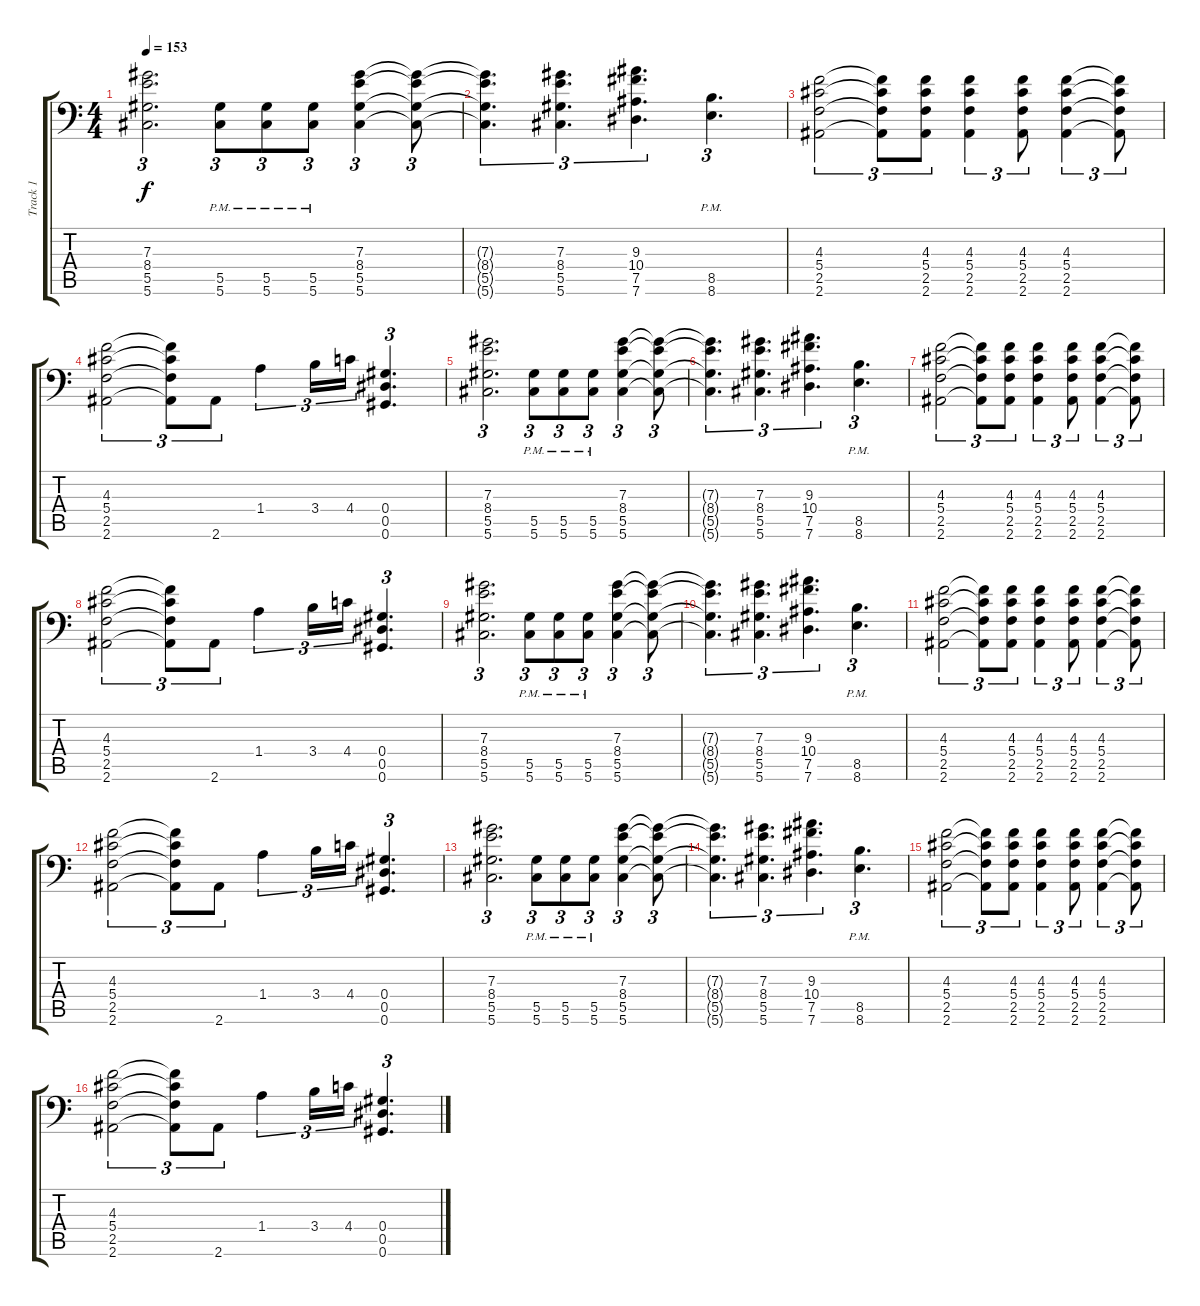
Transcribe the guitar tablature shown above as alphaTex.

\track ("Track 1" "Track 1") {instrument distortionguitar}
\staff {score tabs}
\tuning (Bb3 F3 Db3 Ab2 Eb2 Ab1) {hide}
\ts (4 4)
\tempo 153
\clef f4
\ks c
(7.3 8.4 5.5 5.6).2{d tu (3 2) dy f} (5.5{pm} 5.6{pm}).8{tu (3 2)} (5.5{pm} 5.6{pm}).8{tu (3 2)} (5.5{pm} 5.6{pm}).8{tu (3 2)} (7.3 8.4 5.5 5.6).4{tu (3 2)} (7.3{t} 8.4{t} 5.5{t} 5.6{t}).8{tu (3 2)} |
(7.3{t} 8.4{t} 5.5{t} 5.6{t}).4{d tu (3 2)} (7.3 8.4 5.5 5.6).4{d tu (3 2)} (9.3 10.4 7.5 7.6).4{d tu (3 2)} (8.5{pm} 8.6{pm}).4{d tu (3 2)} |
(4.3 5.4 2.5 2.6).2{tu (3 2)} (4.3{t} 5.4{t} 2.5{t} 2.6{t}).8{tu (3 2)} (4.3 5.4 2.5 2.6).8{tu (3 2)} (4.3 5.4 2.5 2.6).4{tu (3 2)} (4.3 5.4 2.5 2.6).8{tu (3 2)} (4.3 5.4 2.5 2.6).4{tu (3 2)} (4.3{t} 5.4{t} 2.5{t} 2.6{t}).8{tu (3 2)} |
(4.3 5.4 2.5 2.6).2{tu (3 2)} (4.3{t} 5.4{t} 2.5{t} 2.6{t}).8{tu (3 2)} 2.6.8{tu (3 2)} 1.4.4{tu (3 2)} 3.4.16{tu (3 2)} 4.4.16{tu (3 2)} (0.4 0.5 0.6).4{d tu (3 2)} |
(7.3 8.4 5.5 5.6).2{d tu (3 2)} (5.5{pm} 5.6{pm}).8{tu (3 2)} (5.5{pm} 5.6{pm}).8{tu (3 2)} (5.5{pm} 5.6{pm}).8{tu (3 2)} (7.3 8.4 5.5 5.6).4{tu (3 2)} (7.3{t} 8.4{t} 5.5{t} 5.6{t}).8{tu (3 2)} |
(7.3{t} 8.4{t} 5.5{t} 5.6{t}).4{d tu (3 2)} (7.3 8.4 5.5 5.6).4{d tu (3 2)} (9.3 10.4 7.5 7.6).4{d tu (3 2)} (8.5{pm} 8.6{pm}).4{d tu (3 2)} |
(4.3 5.4 2.5 2.6).2{tu (3 2)} (4.3{t} 5.4{t} 2.5{t} 2.6{t}).8{tu (3 2)} (4.3 5.4 2.5 2.6).8{tu (3 2)} (4.3 5.4 2.5 2.6).4{tu (3 2)} (4.3 5.4 2.5 2.6).8{tu (3 2)} (4.3 5.4 2.5 2.6).4{tu (3 2)} (4.3{t} 5.4{t} 2.5{t} 2.6{t}).8{tu (3 2)} |
(4.3 5.4 2.5 2.6).2{tu (3 2)} (4.3{t} 5.4{t} 2.5{t} 2.6{t}).8{tu (3 2)} 2.6.8{tu (3 2)} 1.4.4{tu (3 2)} 3.4.16{tu (3 2)} 4.4.16{tu (3 2)} (0.4 0.5 0.6).4{d tu (3 2)} |
(7.3 8.4 5.5 5.6).2{d tu (3 2)} (5.5{pm} 5.6{pm}).8{tu (3 2)} (5.5{pm} 5.6{pm}).8{tu (3 2)} (5.5{pm} 5.6{pm}).8{tu (3 2)} (7.3 8.4 5.5 5.6).4{tu (3 2)} (7.3{t} 8.4{t} 5.5{t} 5.6{t}).8{tu (3 2)} |
(7.3{t} 8.4{t} 5.5{t} 5.6{t}).4{d tu (3 2)} (7.3 8.4 5.5 5.6).4{d tu (3 2)} (9.3 10.4 7.5 7.6).4{d tu (3 2)} (8.5{pm} 8.6{pm}).4{d tu (3 2)} |
(4.3 5.4 2.5 2.6).2{tu (3 2)} (4.3{t} 5.4{t} 2.5{t} 2.6{t}).8{tu (3 2)} (4.3 5.4 2.5 2.6).8{tu (3 2)} (4.3 5.4 2.5 2.6).4{tu (3 2)} (4.3 5.4 2.5 2.6).8{tu (3 2)} (4.3 5.4 2.5 2.6).4{tu (3 2)} (4.3{t} 5.4{t} 2.5{t} 2.6{t}).8{tu (3 2)} |
(4.3 5.4 2.5 2.6).2{tu (3 2)} (4.3{t} 5.4{t} 2.5{t} 2.6{t}).8{tu (3 2)} 2.6.8{tu (3 2)} 1.4.4{tu (3 2)} 3.4.16{tu (3 2)} 4.4.16{tu (3 2)} (0.4 0.5 0.6).4{d tu (3 2)} |
(7.3 8.4 5.5 5.6).2{d tu (3 2)} (5.5{pm} 5.6{pm}).8{tu (3 2)} (5.5{pm} 5.6{pm}).8{tu (3 2)} (5.5{pm} 5.6{pm}).8{tu (3 2)} (7.3 8.4 5.5 5.6).4{tu (3 2)} (7.3{t} 8.4{t} 5.5{t} 5.6{t}).8{tu (3 2)} |
(7.3{t} 8.4{t} 5.5{t} 5.6{t}).4{d tu (3 2)} (7.3 8.4 5.5 5.6).4{d tu (3 2)} (9.3 10.4 7.5 7.6).4{d tu (3 2)} (8.5{pm} 8.6{pm}).4{d tu (3 2)} |
(4.3 5.4 2.5 2.6).2{tu (3 2)} (4.3{t} 5.4{t} 2.5{t} 2.6{t}).8{tu (3 2)} (4.3 5.4 2.5 2.6).8{tu (3 2)} (4.3 5.4 2.5 2.6).4{tu (3 2)} (4.3 5.4 2.5 2.6).8{tu (3 2)} (4.3 5.4 2.5 2.6).4{tu (3 2)} (4.3{t} 5.4{t} 2.5{t} 2.6{t}).8{tu (3 2)} |
(4.3 5.4 2.5 2.6).2{tu (3 2)} (4.3{t} 5.4{t} 2.5{t} 2.6{t}).8{tu (3 2)} 2.6.8{tu (3 2)} 1.4.4{tu (3 2)} 3.4.16{tu (3 2)} 4.4.16{tu (3 2)} (0.4 0.5 0.6).4{d tu (3 2)}
